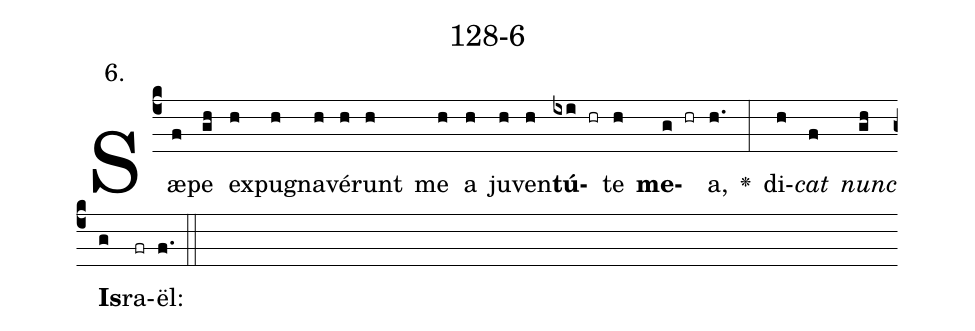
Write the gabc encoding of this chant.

name: 128-6;
annotation: 6.;
%%
(c4)Sæ(f)pe(gh) ex(h)pu(h)gna(h)vé(h)runt(h) me(h) a(h) ju(h)ven(h)<b>tú</b>(ixi hr)te(h) <b>me</b>(g hr)a,(h.) <v>\greheightstar</v>(:) di(h)<i>cat</i>(f) <i>nunc</i>(gh) <b>Is</b>(g)ra(fr)ël:(f.) (::)


%E(h) u(h) o(f) u(gh) a(g) e.(f.) (::)
